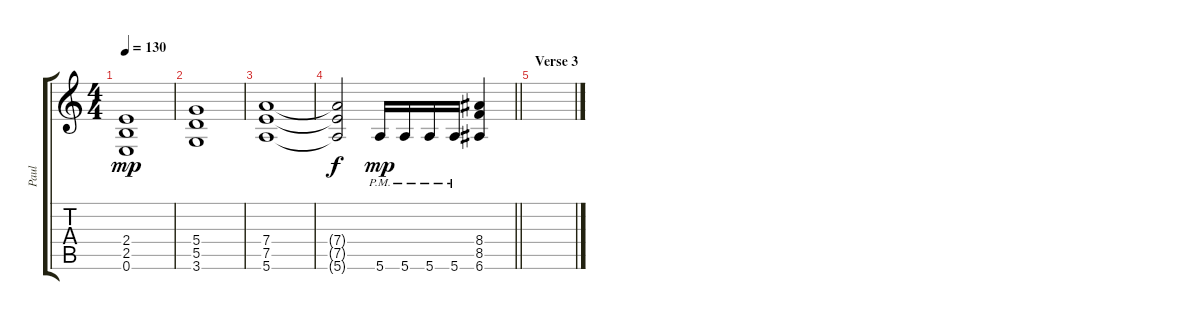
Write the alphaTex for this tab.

\track ("Paul" "Paul") {instrument distortionguitar}
\staff {score tabs}
\tuning (E4 B3 G3 D3 A2 E2) {hide}
\ts (4 4)
\tempo 130
\clef g2
\ks c
(2.4 2.5 0.6).1{dy mp} |
(5.4 5.5 3.6).1 |
(7.4 7.5 5.6).1 |
\barLineRight lightlight
(7.4{t} 7.5{t} 5.6{t}).2{dy f} 5.6{pm}.16{dy mp} 5.6{pm}.16 5.6{pm}.16 5.6{pm}.16 (8.4 8.5 6.6).4 |
\section ("" "Verse 3")
